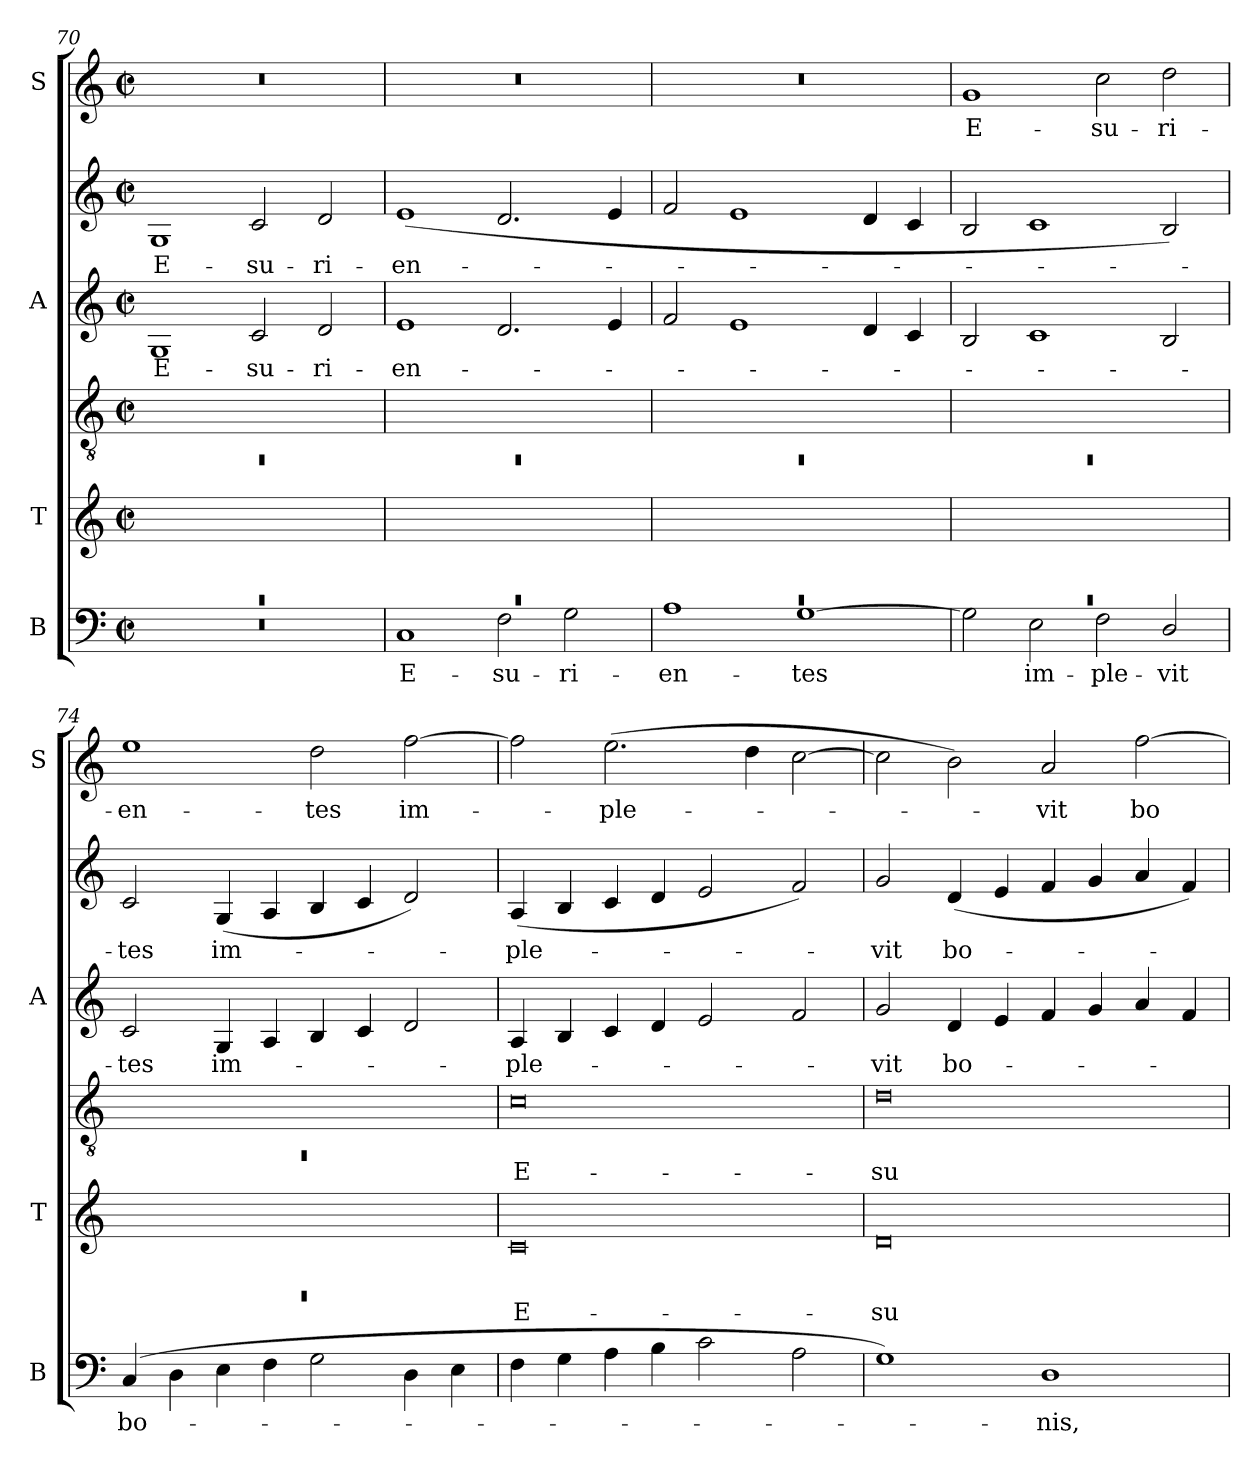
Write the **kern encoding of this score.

**kern	**text	**kern	**text	**kern	**text	**kern	**text	**kern	**text	**kern	**text
*part4	*part4	*part3	*part3	*part3	*part3	*part2	*part2	*part2	*part2	*part1	*part1
*staff6	*staff6	*staff5	*staff5	*staff4	*staff4	*staff3	*staff3	*staff2	*staff2	*staff1	*staff1
*I"B	*	*I"T	*	*	*	*I"A	*	*	*	*I"S	*
*I'B	*	*I'T	*	*	*	*I'A	*	*	*	*I'S	*
!!LO:LB:g=z
*clefF4	*	*	*	*clefGv2	*	*	*	*clefG2	*	*clefG2	*
*k[]	*	*k[]	*	*k[]	*	*k[]	*	*k[]	*	*k[]	*
*C:	*	*C:	*	*C:	*	*C:	*	*C:	*	*C:	*
*M4/2	*	*M4/2	*	*M4/2	*	*M4/2	*	*M4/2	*	*M4/2	*
*met(c|)	*	*met(c|)	*	*met(c|)	*	*met(c|)	*	*met(c|)	*	*met(c|)	*
=70	=70	=70	=70	=70	=70	=70	=70	=70	=70	=70	=70
!	!	!	!	!	!	!	!LO:LY:b	!	!LO:LY:b	!	!
0r	.	0rBB	.	0rBB	.	1G	E-	1G	E-	0r	.
!	!	!	!	!	!	!	!LO:LY:b	!	!LO:LY:b	!	!
.	.	.	.	.	.	2c	-su-	2c	-su-	.	.
!	!	!	!	!	!	!	!LO:LY:b	!	!LO:LY:b	!	!
.	.	.	.	.	.	2d	-ri-	2d	-ri-	.	.
=71	=71	=71	=71	=71	=71	=71	=71	=71	=71	=71	=71
!	!LO:LY:b	!	!	!	!	!	!LO:LY:b	!	!LO:LY:b	!	!
1C	E-	0rBB	.	0rBB	.	1e	-en-	(<1e	-en-	0r	.
!	!LO:LY:b	!	!	!	!	!	!	!	!	!	!
2F	-su-	.	.	.	.	2.d	.	2.d	.	.	.
!	!LO:LY:b	!	!	!	!	!	!	!	!	!	!
2G	-ri-	.	.	.	.	.	.	.	.	.	.
.	.	.	.	.	.	4e	.	4e	.	.	.
=72	=72	=72	=72	=72	=72	=72	=72	=72	=72	=72	=72
!	!LO:LY:b	!	!	!	!	!	!	!	!	!	!
1A	-en-	0rBB	.	0rBB	.	2f	.	2f	.	0r	.
.	.	.	.	.	.	1e	.	1e	.	.	.
!	!LO:LY:b	!	!	!	!	!	!	!	!	!	!
[1G	-tes	.	.	.	.	.	.	.	.	.	.
.	.	.	.	.	.	4d	.	4d	.	.	.
.	.	.	.	.	.	4c	.	4c	.	.	.
=73	=73	=73	=73	=73	=73	=73	=73	=73	=73	=73	=73
!	!	!	!	!	!	!	!	!	!	!	!LO:LY:b
2G]	.	0rBB	.	0rBB	.	2B	.	2B	.	1g	E-
!	!LO:LY:b	!	!	!	!	!	!	!	!	!	!
2E	im-	.	.	.	.	1c	.	1c	.	.	.
!	!LO:LY:b	!	!	!	!	!	!	!	!	!	!LO:LY:b
2F	-ple-	.	.	.	.	.	.	.	.	2cc	-su-
!	!LO:LY:b	!	!	!	!	!	!	!	!	!	!LO:LY:b
2D/	-vit	.	.	.	.	2B	.	2B)	.	2dd	-ri-
=74	=74	=74	=74	=74	=74	=74	=74	=74	=74	=74	=74
!	!LO:LY:b	!	!	!	!	!	!LO:LY:b	!	!LO:LY:b	!	!LO:LY:b
(>4C	bo-	0rBB	.	0rBB	.	2c	tes	2c	tes	1ee	-en-
4D	.	.	.	.	.	.	.	.	.	.	.
!	!	!	!	!	!	!	!LO:LY:b	!	!LO:LY:b	!	!
4E	.	.	.	.	.	4G	im-	(<4G	im-	.	.
4F	.	.	.	.	.	4A	.	4A	.	.	.
!	!	!	!	!	!	!	!	!	!	!	!LO:LY:b
2G	.	.	.	.	.	4B	.	4B	.	2dd	-tes
.	.	.	.	.	.	4c	.	4c	.	.	.
!	!	!	!	!	!	!	!	!	!	!	!LO:LY:b
4D	.	.	.	.	.	2d	.	2d)	.	[2ff	im-
4E	.	.	.	.	.	.	.	.	.	.	.
=75	=75	=75	=75	=75	=75	=75	=75	=75	=75	=75	=75
!	!	!	!LO:LY:b	!	!LO:LY:b	!	!LO:LY:b	!	!LO:LY:b	!	!
4F	.	0c	E-	0c	E-	4A	ple-	(<4A	ple-	2ff]	.
4G	.	.	.	.	.	4B	.	4B	.	.	.
!	!	!	!	!	!	!	!	!	!	!	!LO:LY:b
4A	.	.	.	.	.	4c	.	4c	.	(>2.ee	ple-
4B	.	.	.	.	.	4d	.	4d	.	.	.
2c	.	.	.	.	.	2e	.	2e	.	.	.
.	.	.	.	.	.	.	.	.	.	4dd	.
2A	.	.	.	.	.	2f	.	2f)	.	[2cc	.
=76	=76	=76	=76	=76	=76	=76	=76	=76	=76	=76	=76
!	!	!	!LO:LY:b	!	!LO:LY:b	!	!LO:LY:b	!	!LO:LY:b	!	!
1G)	.	0d	-su-	0d	-su-	2g	vit	2g	vit	2cc]	.
!	!	!	!	!	!	!	!LO:LY:b	!	!LO:LY:b	!	!
.	.	.	.	.	.	4d	bo-	(<4d	bo-	2b)	.
.	.	.	.	.	.	4e	.	4e	.	.	.
!	!LO:LY:b	!	!	!	!	!	!	!	!	!	!LO:LY:b
1D	-nis,	.	.	.	.	4f	.	4f	.	2a	vit
.	.	.	.	.	.	4g	.	4g	.	.	.
!	!	!	!	!	!	!	!	!	!	!	!LO:LY:b
.	.	.	.	.	.	4a	.	4a	.	[2ff	bo-
.	.	.	.	.	.	4f	.	4f)	.	.	.
=	=	=	=	=	=	=	=	=	=	=	=
*-	*-	*-	*-	*-	*-	*-	*-	*-	*-	*-	*-
